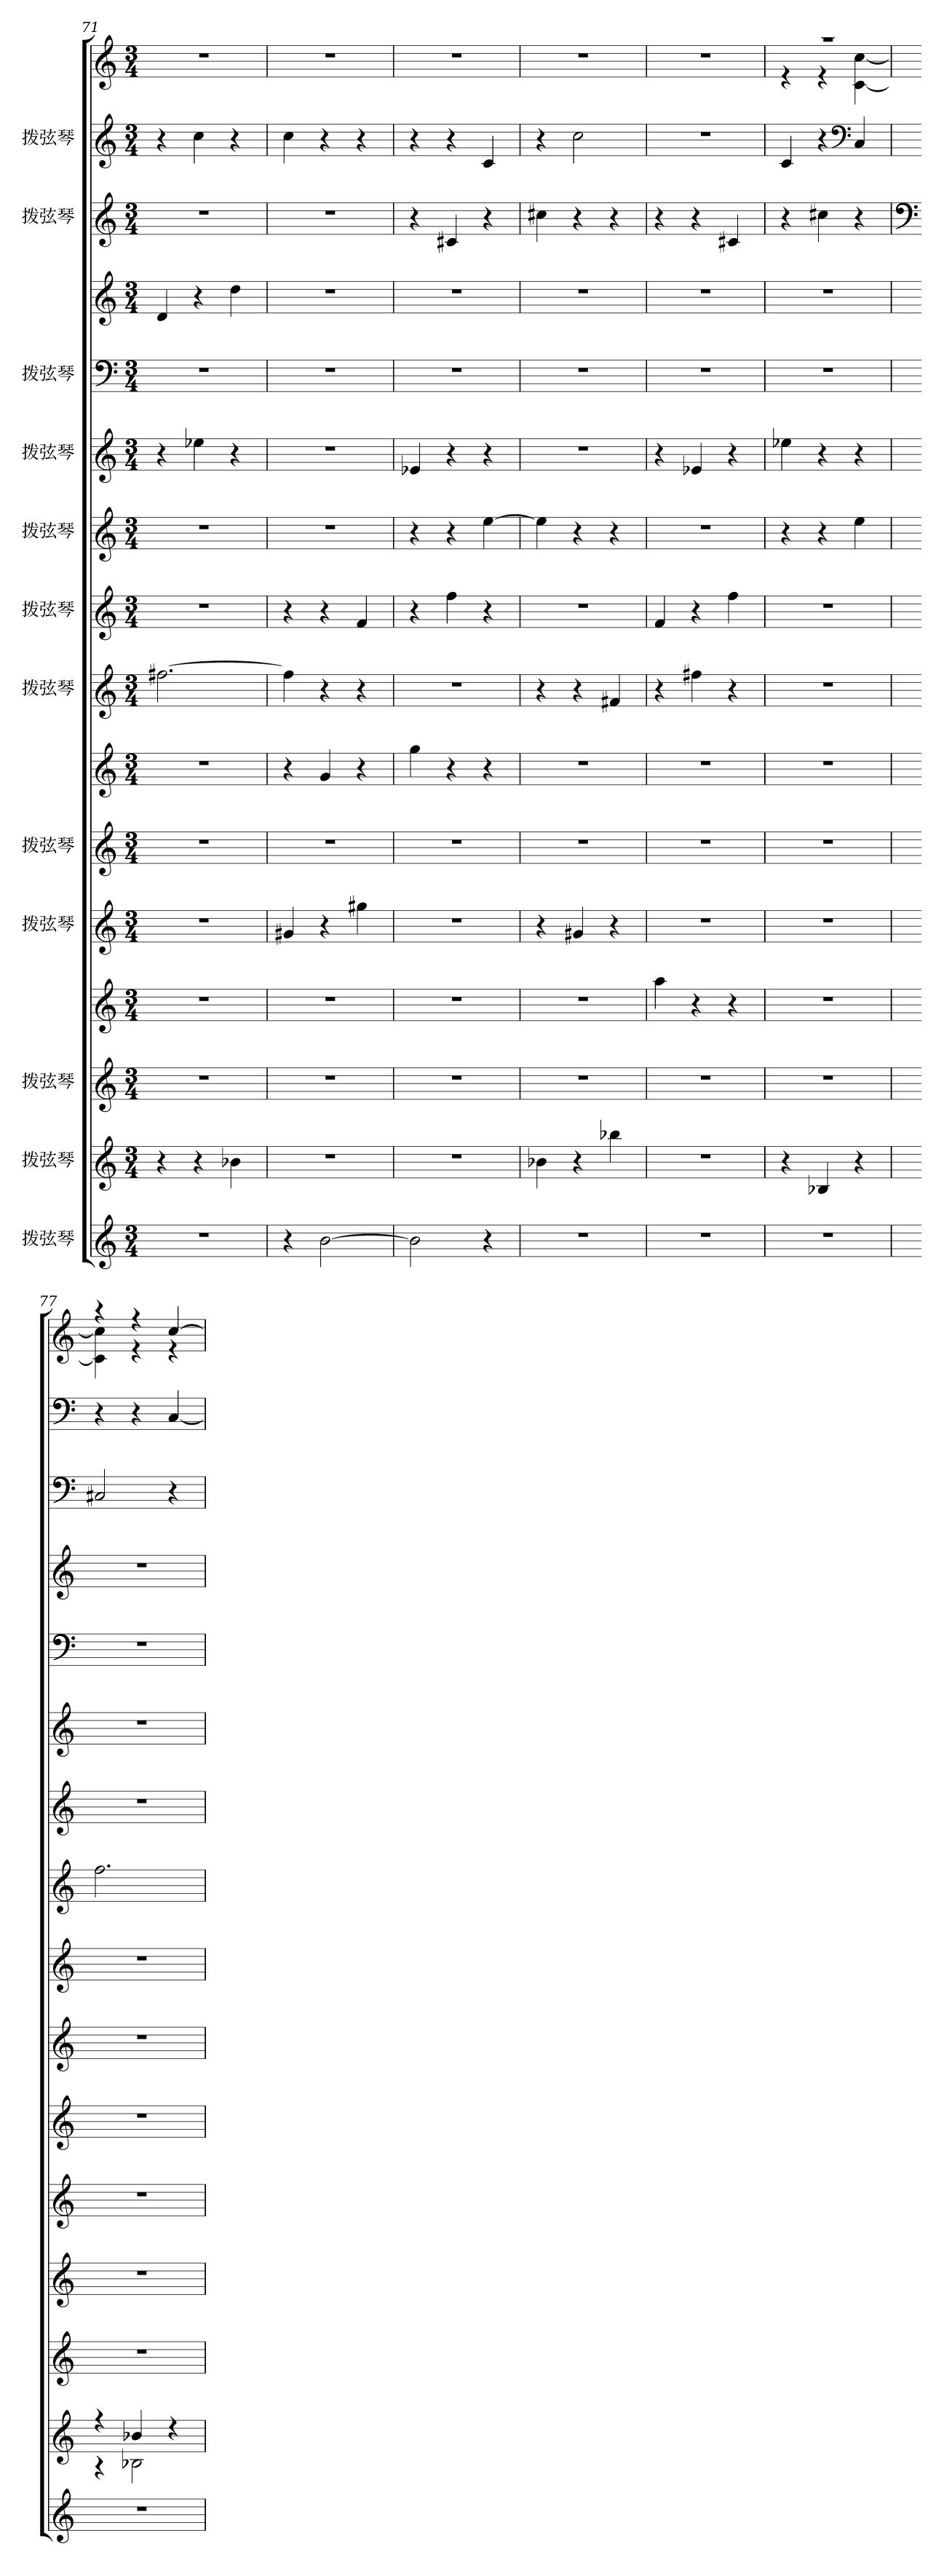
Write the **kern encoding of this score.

**kern	**kern	**kern	**kern	**kern	**kern	**kern	**kern	**kern	**kern	**kern	**kern	**kern	**kern	**kern	**kern
*part12	*part11	*part10	*part10	*part9	*part8	*part8	*part7	*part6	*part5	*part4	*part3	*part3	*part2	*part1	*part1
*staff16	*staff15	*staff14	*staff13	*staff12	*staff11	*staff10	*staff9	*staff8	*staff7	*staff6	*staff5	*staff4	*staff3	*staff2	*staff1
*I"拨弦琴	*I"拨弦琴	*I"拨弦琴	*	*I"拨弦琴	*I"拨弦琴	*	*I"拨弦琴	*I"拨弦琴	*I"拨弦琴	*I"拨弦琴	*I"拨弦琴	*	*I"拨弦琴	*I"拨弦琴	*
*clefG2	*clefG2	*clefG2	*clefG2	*clefG2	*clefG2	*clefG2	*clefG2	*clefG2	*clefG2	*clefG2	*clefF4	*clefG2	*clefG2	*clefG2	*clefG2
*k[]	*k[]	*k[]	*k[]	*k[]	*k[]	*k[]	*k[]	*k[]	*k[]	*k[]	*k[]	*k[]	*k[]	*k[]	*k[]
*M3/4	*M3/4	*M3/4	*M3/4	*M3/4	*M3/4	*M3/4	*M3/4	*M3/4	*M3/4	*M3/4	*M3/4	*M3/4	*M3/4	*M3/4	*M3/4
=71	=71	=71	=71	=71	=71	=71	=71	=71	=71	=71	=71	=71	=71	=71	=71
2.r	4r	2.r	2.r	2.r	2.r	2.r	[2.ff#X\	2.r	2.r	4r	2.r	4d/	2.r	4r	2.r
.	4r	.	.	.	.	.	.	.	.	4ee-X\	.	4r	.	4cc\	.
.	4b-X\	.	.	.	.	.	.	.	.	4r	.	4dd\	.	4r	.
!!LO:PB:g=z
=72	=72	=72	=72	=72	=72	=72	=72	=72	=72	=72	=72	=72	=72	=72	=72
4r	2.r	2.r	2.r	4g#X/	2.r	4r	4ff#\]	4r	2.r	2.r	2.r	2.r	2.r	4cc\	2.r
[2b\	.	.	.	4r	.	4g/	4r	4r	.	.	.	.	.	4r	.
.	.	.	.	4gg#X\	.	4r	4r	4f/	.	.	.	.	.	4r	.
=73	=73	=73	=73	=73	=73	=73	=73	=73	=73	=73	=73	=73	=73	=73	=73
2b\]	2.r	2.r	2.r	2.r	2.r	4gg\	2.r	4r	4r	4e-X/	2.r	2.r	4r	4r	2.r
.	.	.	.	.	.	4r	.	4ff\	4r	4r	.	.	4c#X/	4r	.
4r	.	.	.	.	.	4r	.	4r	[4ee\	4r	.	.	4r	4c/	.
=74	=74	=74	=74	=74	=74	=74	=74	=74	=74	=74	=74	=74	=74	=74	=74
2.r	4b-X\	2.r	2.r	4r	2.r	2.r	4r	2.r	4ee\]	2.r	2.r	2.r	4cc#X\	4r	2.r
.	4r	.	.	4g#X/	.	.	4r	.	4r	.	.	.	4r	2cc\	.
.	4bb-X\	.	.	4r	.	.	4f#X/	.	4r	.	.	.	4r	.	.
=75	=75	=75	=75	=75	=75	=75	=75	=75	=75	=75	=75	=75	=75	=75	=75
2.r	2.r	2.r	4aa\	2.r	2.r	2.r	4r	4f/	2.r	4r	2.r	2.r	4r	2.r	2.r
.	.	.	4r	.	.	.	4ff#X\	4r	.	4e-X/	.	.	4r	.	.
.	.	.	4r	.	.	.	4r	4ff\	.	4r	.	.	4c#X/	.	.
=76	=76	=76	=76	=76	=76	=76	=76	=76	=76	=76	=76	=76	=76	=76	=76
*	*	*	*	*	*	*	*	*	*	*	*	*	*	*	*^
2.r	4r	2.r	2.r	2.r	2.r	2.r	2.r	2.r	4r	4ee-X\	2.r	2.r	4r	4c/	2.r	4r
.	4B-X/	.	.	.	.	.	.	.	4r	4r	.	.	4cc#X\	4r	.	4r
*	*	*	*	*	*	*	*	*	*	*	*	*	*	*clefF4	*	*
.	4r	.	.	.	.	.	.	.	4ee\	4r	.	.	4r	4C/	.	[4c\ [4cc\
=77	=77	=77	=77	=77	=77	=77	=77	=77	=77	=77	=77	=77	=77	=77	=77	=77
*	*	*	*	*	*	*	*	*	*	*	*	*	*clefF4	*	*	*
*	*^	*	*	*	*	*	*	*	*	*	*	*	*	*	*	*
2.r	4r	4r	2.r	2.r	2.r	2.r	2.r	2.r	2.ff\	2.r	2.r	2.r	2.r	2C#X/	4r	4r	4c\] 4cc\]
.	4b-X/	2B-X\	.	.	.	.	.	.	.	.	.	.	.	.	4r	4r	4r
.	4r	.	.	.	.	.	.	.	.	.	.	.	.	4r	[4C/	[4cc/	4r
*	*v	*v	*	*	*	*	*	*	*	*	*	*	*	*	*	*v	*v
=	=	=	=	=	=	=	=	=	=	=	=	=	=	=	=
*-	*-	*-	*-	*-	*-	*-	*-	*-	*-	*-	*-	*-	*-	*-	*-
